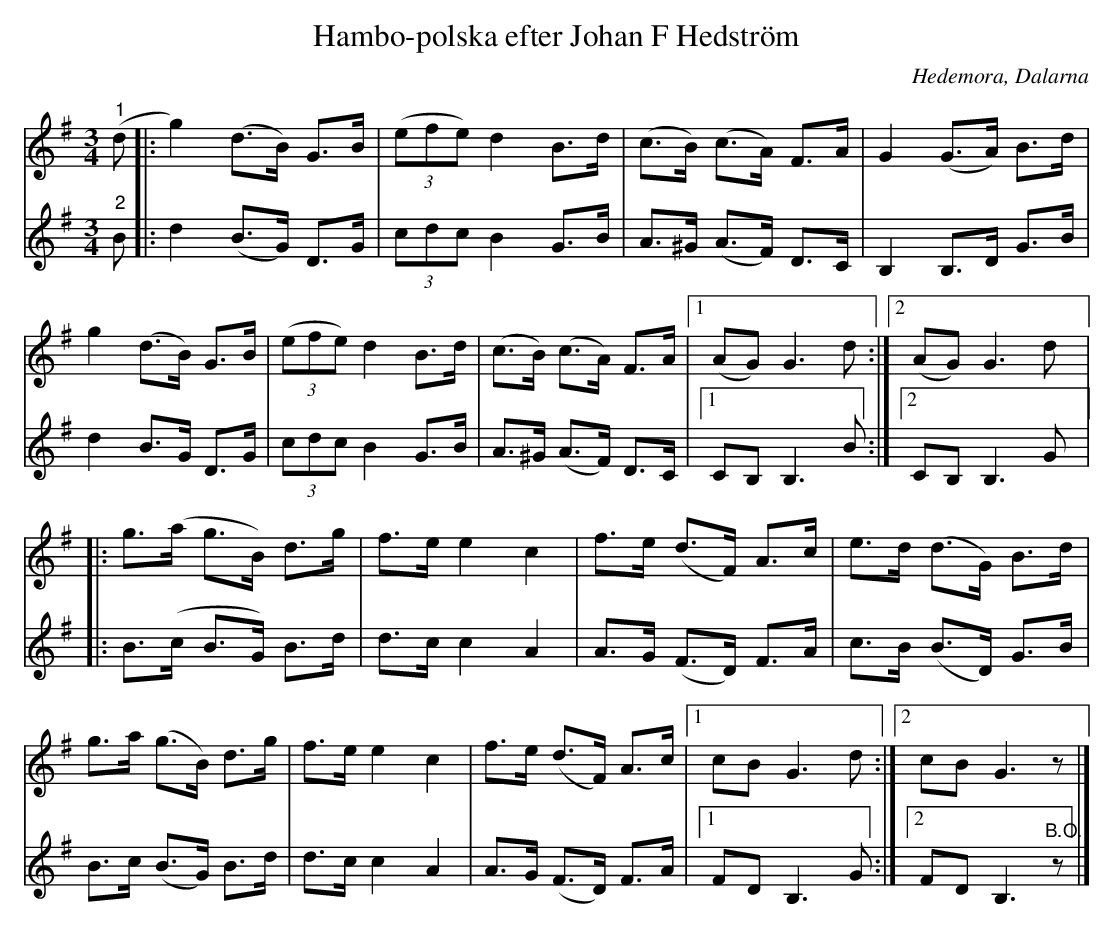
X:1
T:Hambo-polska efter Johan F Hedström
O:Hedemora, Dalarna
L:1/8
M:3/4
K:G
V:1
"^1" (d |: g2) (d>B) G>B | (3(efe) d2 B>d | (c>B) (c>A) F>A | G2 (G>A) B>d |
g2 (d>B) G>B | (3(efe) d2 B>d | (c>B) (c>A) F>A |1 (AG) G3 d :|2 (AG) G3 d |:
g>(a g>B) d>g | f>e e2 c2 | f>e (d>F) A>c | e>d (d>G) B>d |
g>a (g>B) d>g | f>e e2 c2 | f>e (d>F) A>c |1 cB G3 d :|2 cB G3 z |]
V:2
"^2" B |: d2 (B>G) D>G | (3cdc B2 G>B | A>^G (A>F) D>C | B,2 B,>D G>B |
d2 B>G D>G | (3cdc B2 G>B | A>^G (A>F) D>C |1 CB, B,3 B :|2 CB, B,3 G |:
B>(c B>G) B>d | d>c c2 A2 | A>G (F>D) F>A | c>B (B>D) G>B |
B>c (B>G) B>d | d>c c2 A2 | A>G (F>D) F>A |1 FD B,3 G :|2 FD B,3"^B.O." z |]
